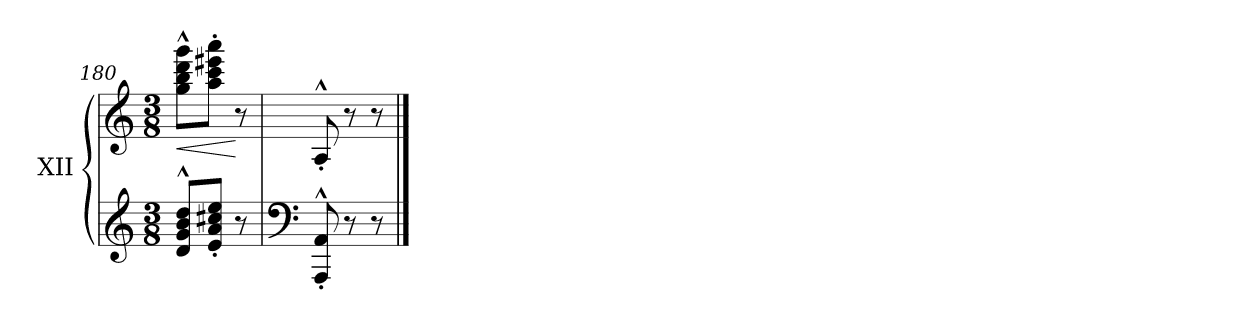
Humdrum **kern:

**kern	**kern	**dynam
*part1	*part1	*part1
*staff2	*staff1	*staff1/2
*I"XII	*	*
*clefG2	*clefG2	*
*k[]	*k[]	*
*M3/8	*M3/8	*
=180	=180	=180
!	!	!LO:HP:b
8d/^^ 8g/^^ 8b/^^ 8dd/^^L	8gg\^^ 8bb\^^ 8ddd\^^ 8ggg\^^L	<
8e/' 8a/' 8cc#X/' 8ee/'J	8aa\' 8ccc\' 8eee#X\' 8aaa\'J	.
8r	8r	[
=181	=181	=181
*clefF4	*	*
!	!	!LO:DY:b
!	!	!LO:DY:n=1:b
8AAA/'^^ 8AA/'^^	8A'^^/	other-dynamics other-dynamics
8r	8r	.
8r	8r	.
==	==	==
*-	*-	*-
